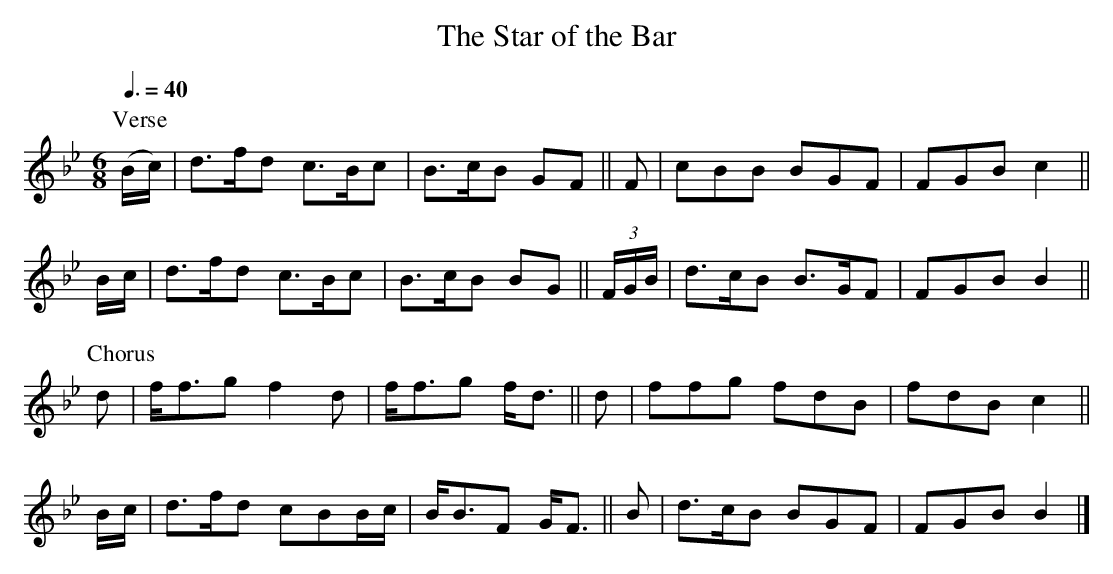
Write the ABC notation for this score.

X:1
T:The Star of the Bar
M:6/8
L:1/8
Q:3/8=40
K:Bb
P:Verse
(B/c/)|d>fd c>Bc  |B>cB GF ||  F     |cBB  BGF |FGB c2||
 B/c/ |d>fd c>Bc  |B>cB BG ||(3F/G/B/|d>cB B>GF|FGB B2||
P:Chorus
 d    |f<fg f2d   |f<fg f<d||  d     |ffg  fdB |fdB c2||
 B/c/ |d>fd cBB/c/|B<BF G<F||  B     |d>cB BGF |FGB B2|]
